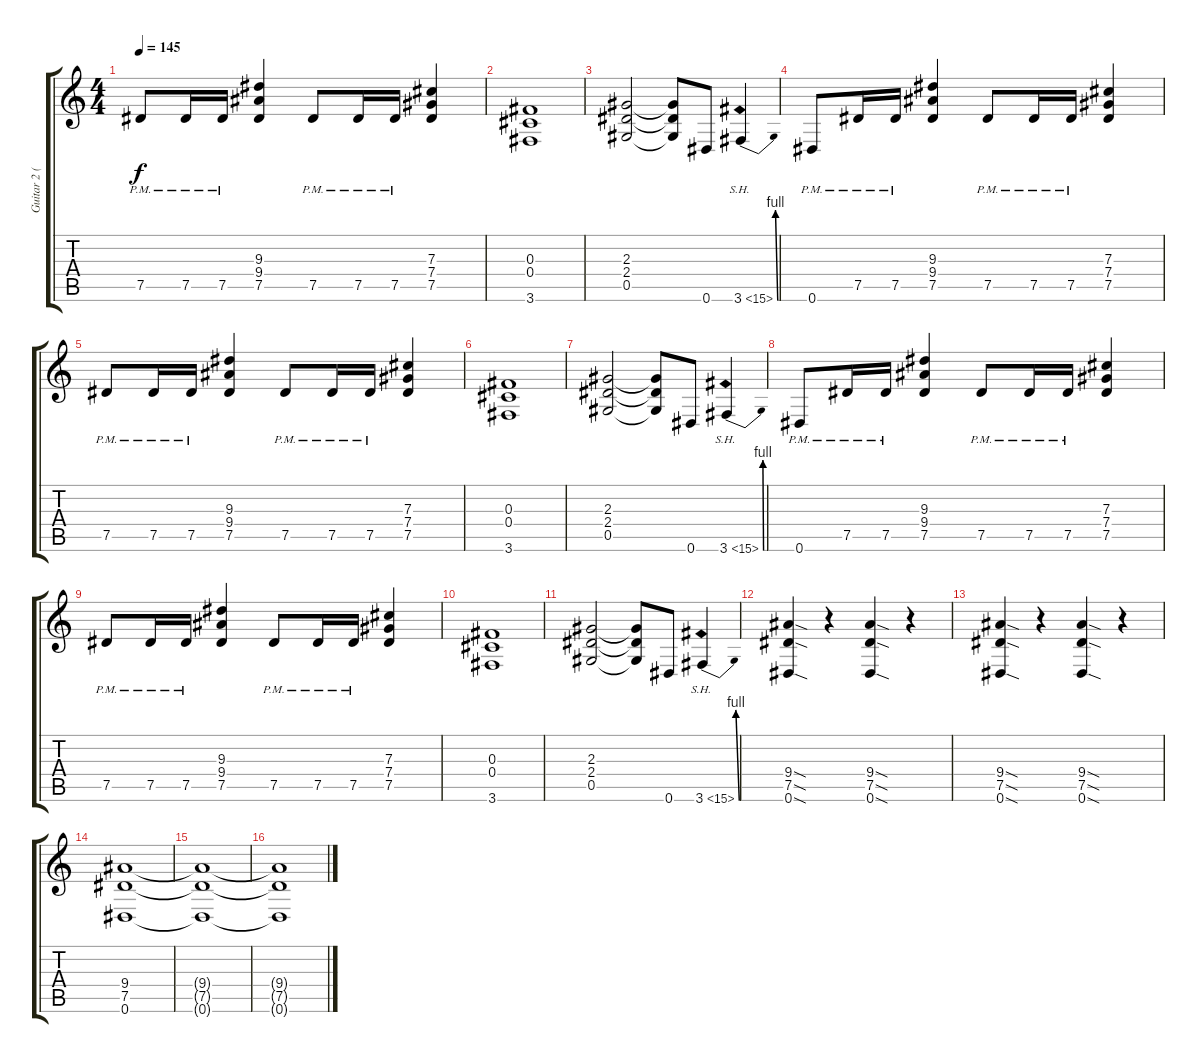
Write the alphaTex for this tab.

\track ("Guitar 2 (Slash)" "Guitar 2 (") {instrument overdrivenguitar}
\staff {score tabs}
\tuning (Eb4 Bb3 Gb3 Db3 Ab2 Eb2) {hide}
\ts (4 4)
\tempo 145
\clef g2
\ks c
7.5{pm}.8{dy f} 7.5{pm}.16 7.5{pm}.16 (9.3 9.4 7.5).4 7.5{pm}.8 7.5{pm}.16 7.5{pm}.16 (7.3 7.4 7.5).4 |
(0.3 0.4 3.6).1 |
(2.3 2.4 0.5).2 (2.3{t} 2.4{t} 0.5{t}).8 0.6.8 3.6{be (bend 0 0 60 4) sh 12}.4 |
0.6{pm}.8 7.5{pm}.16 7.5{pm}.16 (9.3 9.4 7.5).4 7.5{pm}.8 7.5{pm}.16 7.5{pm}.16 (7.3 7.4 7.5).4 |
7.5{pm}.8 7.5{pm}.16 7.5{pm}.16 (9.3 9.4 7.5).4 7.5{pm}.8 7.5{pm}.16 7.5{pm}.16 (7.3 7.4 7.5).4 |
(0.3 0.4 3.6).1 |
(2.3 2.4 0.5).2 (2.3{t} 2.4{t} 0.5{t}).8 0.6.8 3.6{be (bend 0 0 60 4) sh 12}.4 |
0.6{pm}.8 7.5{pm}.16 7.5{pm}.16 (9.3 9.4 7.5).4 7.5{pm}.8 7.5{pm}.16 7.5{pm}.16 (7.3 7.4 7.5).4 |
7.5{pm}.8 7.5{pm}.16 7.5{pm}.16 (9.3 9.4 7.5).4 7.5{pm}.8 7.5{pm}.16 7.5{pm}.16 (7.3 7.4 7.5).4 |
(0.3 0.4 3.6).1 |
(2.3 2.4 0.5).2 (2.3{t} 2.4{t} 0.5{t}).8 0.6.8 3.6{be (bend 0 0 60 4) sh 12}.4 |
(9.4{sod} 7.5{sod} 0.6{sod}).4 r.4 (9.4{sod} 7.5{sod} 0.6{sod}).4 r.4 |
(9.4{sod} 7.5{sod} 0.6{sod}).4 r.4 (9.4{sod} 7.5{sod} 0.6{sod}).4 r.4 |
(9.4 7.5 0.6).1 |
(9.4{t} 7.5{t} 0.6{t}).1 |
(9.4{t} 7.5{t} 0.6{t}).1
